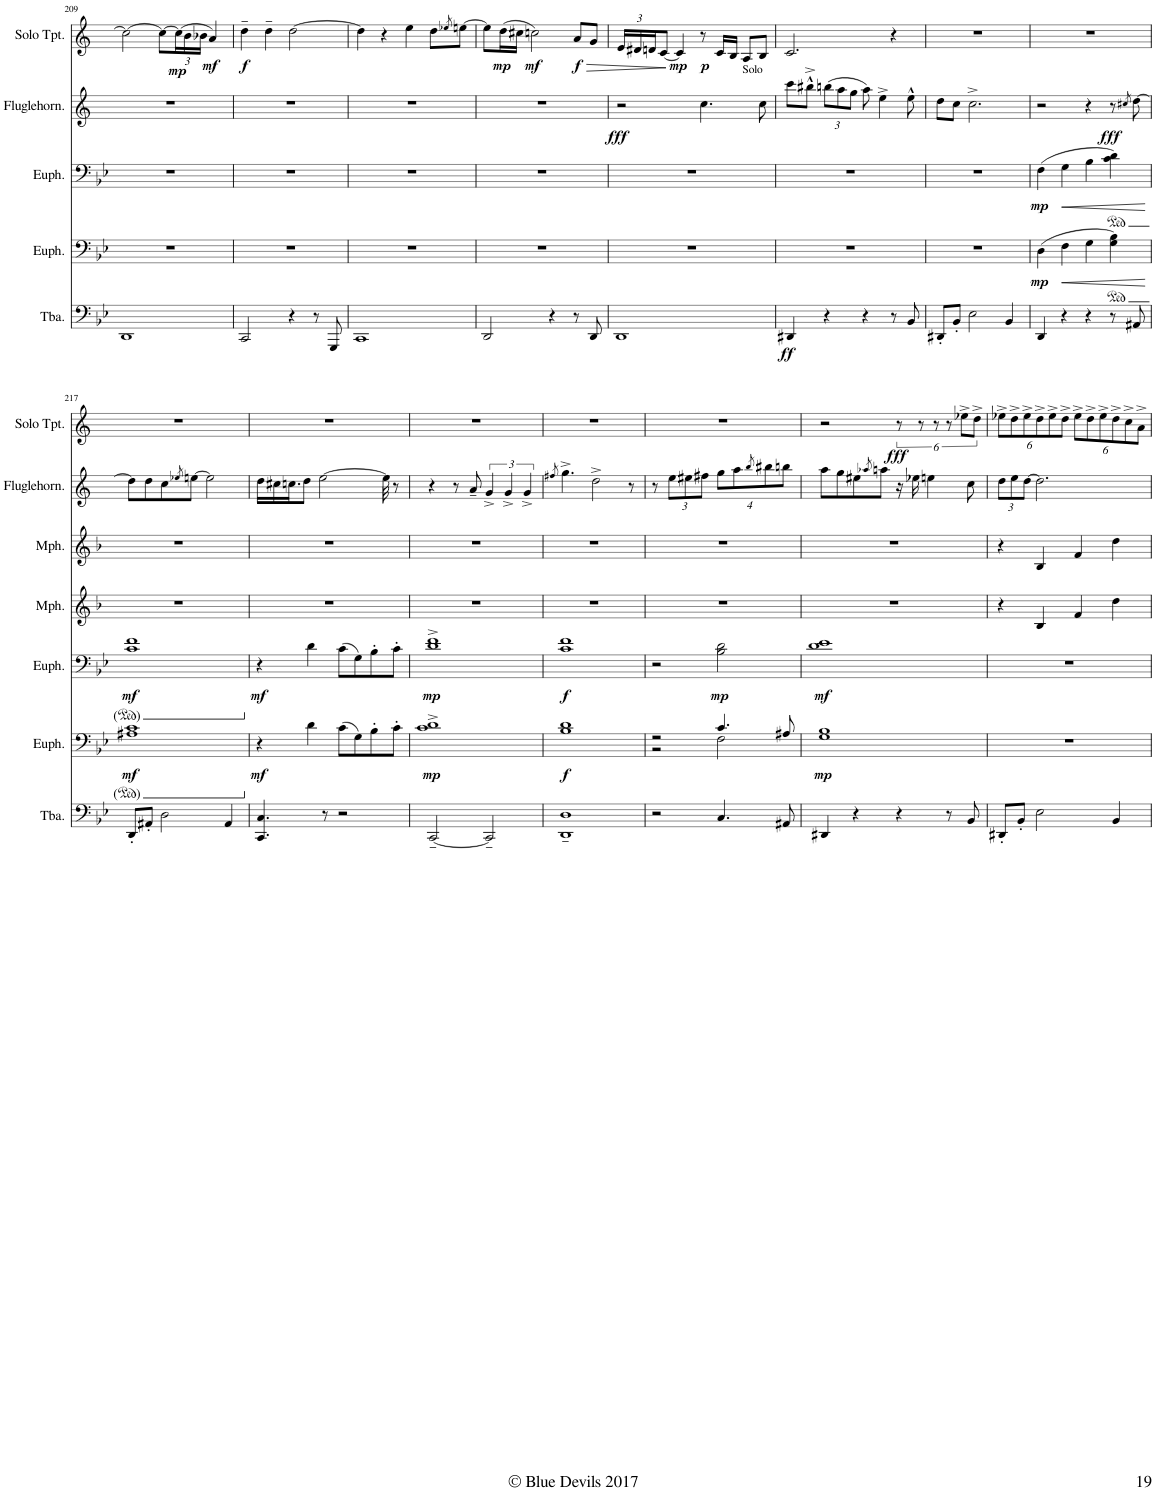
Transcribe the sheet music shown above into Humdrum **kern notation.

**kern	**dynam	**kern	**dynam	**kern	**dynam	**kern	**kern	**kern	**dynam	**kern	**dynam
*part7	*part7	*part6	*part6	*part5	*part5	*part4	*part3	*part2	*part2	*part1	*part1
*staff7	*staff7	*staff6	*staff6	*staff5	*staff5	*staff4	*staff3	*staff2	*staff2	*staff1	*staff1
*I"Tuba 1	*	*I"Euphonium	*	*I"Euphonium 1	*	*I"Mellophone 2	*I"Mellophone 1	*I"Fluglehorn	*	*I"Solo Bb Trumpet	*
*I'Tba.	*	*I'Euph.	*	*I'Euph.	*	*I'Mph.	*I'Mph.	*I'Fluglehorn.	*	*I'Solo Tpt.	*
!!LO:PB:g=z
*clefF4	*	*clefF4	*	*clefF4	*	*clefG2	*clefG2	*clefG2	*	*clefG2	*
*	*	*	*	*	*	*Trd4c7	*Trd4c7	*Trd1c2	*	*Trd1c2	*
*k[b-e-]	*	*k[b-e-]	*	*k[b-e-]	*	*k[b-]	*k[b-]	*k[]	*	*k[]	*
*M4/4	*	*M4/4	*	*M4/4	*	*M4/4	*M4/4	*M4/4	*	*M4/4	*
=209	=209	=209	=209	=209	=209	=209	=209	=209	=209	=209	=209
1DD	.	1r	.	1r	.	1r	1r	1r	.	2cc\_	.
.	.	.	.	.	.	.	.	.	.	8cc\L_	.
*	*	*	*	*	*	*	*	*	*	*Xbrackettup	*
!	!	!	!	!	!	!	!	!	!	!	!LO:DY:b
.	.	.	.	.	.	.	.	.	.	(24cc\L]	mp
.	.	.	.	.	.	.	.	.	.	24b\	.
.	.	.	.	.	.	.	.	.	.	24b-X\JJ	.
!	!	!	!	!	!	!	!	!	!	!	!LO:DY:b
.	.	.	.	.	.	.	.	.	.	4a/)	mf
=210	=210	=210	=210	=210	=210	=210	=210	=210	=210	=210	=210
!	!	!	!	!	!	!	!	!	!	!	!LO:DY:b
2CC/	.	1r	.	1r	.	1r	1r	1r	.	4dd~\	f
.	.	.	.	.	.	.	.	.	.	4dd~\	.
4r	.	.	.	.	.	.	.	.	.	[2dd\	.
8r	.	.	.	.	.	.	.	.	.	.	.
8GGG/	.	.	.	.	.	.	.	.	.	.	.
=211	=211	=211	=211	=211	=211	=211	=211	=211	=211	=211	=211
1CC	.	1r	.	1r	.	1r	1r	1r	.	4dd\]	.
.	.	.	.	.	.	.	.	.	.	4r	.
.	.	.	.	.	.	.	.	.	.	4ee\	.
.	.	.	.	.	.	.	.	.	.	8dd\L	.
.	.	.	.	.	.	.	.	.	.	8qee-X/	.
.	.	.	.	.	.	.	.	.	.	[8een\J	.
=212	=212	=212	=212	=212	=212	=212	=212	=212	=212	=212	=212
2DD/	.	1r	.	1r	.	1r	1r	1r	.	8ee\L]	.
!	!	!	!	!	!	!	!	!	!	!	!LO:DY:b
.	.	.	.	.	.	.	.	.	.	(16dd\L	mp
.	.	.	.	.	.	.	.	.	.	16cc#X\JJ	.
!	!	!	!	!	!	!	!	!	!	!	!LO:DY:b
.	.	.	.	.	.	.	.	.	.	2ccn\)	mf
4r	.	.	.	.	.	.	.	.	.	.	.
!	!	!	!	!	!	!	!	!	!	!	!LO:HP:b
!	!	!	!	!	!	!	!	!	!	!	!LO:DY:n=1:b
8r	.	.	.	.	.	.	.	.	.	8a/L	> f
8DD/	.	.	.	.	.	.	.	.	.	8g/J	.
=213	=213	=213	=213	=213	=213	=213	=213	=213	=213	=213	=213
!	!	!	!	!	!	!	!	!	!LO:DY:b	!	!
*	*	*	*	*	*	*	*	*^	*	*	*
1DD	.	1r	.	1r	.	1r	1r	2r	2.ryy	fff	24e/LL	.
.	.	.	.	.	.	.	.	.	.	.	24d#X/	.
.	.	.	.	.	.	.	.	.	.	.	24dn/J	.
.	.	.	.	.	.	.	.	.	.	.	[8c/J	.
!	!	!	!	!	!	!	!	!	!	!	!	!LO:DY:n=1:b
.	.	.	.	.	.	.	.	.	.	.	4c/]	] mp
!	!	!	!	!	!	!	!	!	!	!	!	!LO:DY:n=2:b
.	.	.	.	.	.	.	.	4.cc\	.	.	8r	p
.	.	.	.	.	.	.	.	.	.	.	16c/LL	.
.	.	.	.	.	.	.	.	.	.	.	16B/JJ	.
!	!	!	!	!	!	!	!	!	!LO:TX:a:t=Solo	!	!	!
.	.	.	.	.	.	.	.	.	4ryy	.	8A/L	.
.	.	.	.	.	.	.	.	8cc\	.	.	8B/J	.
=214	=214	=214	=214	=214	=214	=214	=214	=214	=214	=214	=214	=214
!	!LO:DY:b	!	!	!	!	!	!	!	!	!	!	!
*	*	*	*	*	*	*	*	*v	*v	*	*	*
4DD#X/	ff	1r	.	1r	.	1r	1r	8ccc\L	.	2.c/	.
.	.	.	.	.	.	.	.	8bb#X^^^\J	.	.	.
*	*	*	*	*	*	*	*	*Xbrackettup	*	*	*
4r	.	.	.	.	.	.	.	(12bbn\L	.	.	.
.	.	.	.	.	.	.	.	12aa\	.	.	.
.	.	.	.	.	.	.	.	12gg\J	.	.	.
4r	.	.	.	.	.	.	.	8aa\)	.	.	.
.	.	.	.	.	.	.	.	4ee^\	.	.	.
8r	.	.	.	.	.	.	.	.	.	4r	.
8BB-/	.	.	.	.	.	.	.	8ee^^\	.	.	.
=215	=215	=215	=215	=215	=215	=215	=215	=215	=215	=215	=215
8DD#X'/L	.	1r	.	1r	.	1r	1r	8dd\L	.	1r	.
8BB-'/J	.	.	.	.	.	.	.	8cc\J	.	.	.
2E-\	.	.	.	.	.	.	.	2.cc^\	.	.	.
4BB-/	.	.	.	.	.	.	.	.	.	.	.
=216	=216	=216	=216	=216	=216	=216	=216	=216	=216	=216	=216
!	!	!	!LO:DY:b	!	!LO:DY:b	!	!	!	!	!	!
4DD/	.	(4D\	mp	(4F\	mp	1r	1r	2r	.	1r	.
!	!	!	!LO:HP:b	!	!LO:HP:b	!	!	!	!	!	!
4r	.	4F\	<	4G\	<	.	.	.	.	.	.
4r	.	4G\	.	4B-\	.	.	.	4r	.	.	.
*	*	*ped	*	*	*	*	*	*	*	*	*
*	*	*	*	*ped	*	*	*	*	*	*	*
!	!	!	!	!	!	!	!	!	!LO:DY:b	!	!
8r	.	4G\ 4B-\)	.	4c\ 4d\)	.	.	.	8r	fff	.	.
.	.	.	.	.	.	.	.	8qcc#X/	.	.	.
8AA#X/	.	.	.	.	.	.	.	[8dd\	.	.	.
.	.	.	[	.	[	.	.	.	.	.	.
!!LO:LB:g=z
=217	=217	=217	=217	=217	=217	=217	=217	=217	=217	=217	=217
!	!	!	!LO:DY:b	!	!LO:DY:b	!	!	!	!	!	!
8DD'/L	.	1A#X 1c	mf	1c 1f	mf	1r	1r	8dd\L]	.	1r	.
8AA#X'/J	.	.	.	.	.	.	.	8dd\	.	.	.
2D\	.	.	.	.	.	.	.	8cc\	.	.	.
.	.	.	.	.	.	.	.	8qee-X/	.	.	.
.	.	.	.	.	.	.	.	[8een\J	.	.	.
.	.	.	.	.	.	.	.	2ee\]	.	.	.
4AA#/	.	.	.	.	.	.	.	.	.	.	.
=218	=218	=218	=218	=218	=218	=218	=218	=218	=218	=218	=218
*	*	*Xped	*	*	*	*	*	*	*	*	*
*	*	*	*	*Xped	*	*	*	*	*	*	*
!	!	!	!LO:DY:b	!	!LO:DY:b	!	!	!	!	!	!
4.CC/ 4.C/	.	4r	mf	4r	mf	1r	1r	16dd\LL	.	1r	.
.	.	.	.	.	.	.	.	16cc#X\	.	.	.
.	.	.	.	.	.	.	.	16.ccn\J	.	.	.
.	.	.	.	.	.	.	.	8dd\J	.	.	.
.	.	4d\	.	4d\	.	.	.	.	.	.	.
.	.	.	.	.	.	.	.	[2ee\	.	.	.
8r	.	.	.	.	.	.	.	.	.	.	.
2r	.	(8c\L	.	(8c\L	.	.	.	.	.	.	.
.	.	8G\)	.	8G\)	.	.	.	.	.	.	.
.	.	8B-'\	.	8B-'\	.	.	.	.	.	.	.
.	.	.	.	.	.	.	.	32ee\]	.	.	.
.	.	8c'\J	.	8c'\J	.	.	.	8r	.	.	.
=219	=219	=219	=219	=219	=219	=219	=219	=219	=219	=219	=219
!	!	!	!LO:DY:b	!	!LO:DY:b	!	!	!	!	!	!
[2CC~/	.	1c^ 1d^	mp	1d^ 1f^	mp	1r	1r	4r	.	1r	.
.	.	.	.	.	.	.	.	8r	.	.	.
.	.	.	.	.	.	.	.	8a~/	.	.	.
*	*	*	*	*	*	*	*	*brackettup	*	*	*
2CC~/]	.	.	.	.	.	.	.	6g^/	.	.	.
.	.	.	.	.	.	.	.	6g^/	.	.	.
.	.	.	.	.	.	.	.	6g^/	.	.	.
=220	=220	=220	=220	=220	=220	=220	=220	=220	=220	=220	=220
.	.	.	.	.	.	.	.	8qff#X/	.	.	.
!	!	!	!LO:DY:b	!	!LO:DY:b	!	!	!	!	!	!
1DD~ 1D~	.	1B- 1d	f	1c 1f	f	1r	1r	4.gg^\	.	1r	.
.	.	.	.	.	.	.	.	2dd^\	.	.	.
.	.	.	.	.	.	.	.	8r	.	.	.
=221	=221	=221	=221	=221	=221	=221	=221	=221	=221	=221	=221
*	*	*^	*	*	*	*	*	*	*	*	*
2r	.	2r	2r	.	2r	.	1r	1r	8r	.	1r	.
.	.	.	.	.	.	.	.	.	8ee\L	.	.	.
.	.	.	.	.	.	.	.	.	8ee#X\	.	.	.
.	.	.	.	.	.	.	.	.	8ff#X\J	.	.	.
!	!	!	!	!	!	!LO:DY:b	!	!	!	!	!	!
4.C/	.	4.c/	2F\	.	2B-\ 2d\	mp	.	.	8gg\L	.	.	.
.	.	.	.	.	.	.	.	.	8aa\	.	.	.
.	.	.	.	.	.	.	.	.	8qbb/	.	.	.
.	.	.	.	.	.	.	.	.	8bb#X\	.	.	.
8AA#X/	.	8A#X/	.	.	.	.	.	.	8bbn\J	.	.	.
*	*	*v	*v	*	*	*	*	*	*	*	*	*
=222	=222	=222	=222	=222	=222	=222	=222	=222	=222	=222	=222
!	!	!	!LO:DY:b	!	!LO:DY:b	!	!	!	!	!	!
4DD#X/	.	1G 1B-	mp	1d 1e-	mf	1r	1r	8aa\L	.	2r	.
.	.	.	.	.	.	.	.	8gg\	.	.	.
4r	.	.	.	.	.	.	.	8ee#X\	.	.	.
.	.	.	.	.	.	.	.	8qaa-X/	.	.	.
.	.	.	.	.	.	.	.	8aan\J	.	.	.
*	*	*	*	*	*	*	*	*	*	*brackettup	*
!	!	!	!	!	!	!	!	!	!	!	!LO:DY:b
4r	.	.	.	.	.	.	.	16r	.	12r	fff
.	.	.	.	.	.	.	.	16ee-X\	.	.	.
.	.	.	.	.	.	.	.	.	.	12r	.
.	.	.	.	.	.	.	.	4een\	.	.	.
.	.	.	.	.	.	.	.	.	.	12r	.
8r	.	.	.	.	.	.	.	.	.	12r	.
.	.	.	.	.	.	.	.	.	.	12ee-X^\L	.
8BB-/	.	.	.	.	.	.	.	8cc\	.	.	.
.	.	.	.	.	.	.	.	.	.	12dd^\J	.
=223	=223	=223	=223	=223	=223	=223	=223	=223	=223	=223	=223
*	*	*	*	*	*	*	*	*Xbrackettup	*	*Xbrackettup	*
8DD#X'/L	.	1r	.	1r	.	4r	4r	12dd\L	.	12ee-X^\L	.
.	.	.	.	.	.	.	.	12ee\	.	12dd^\	.
8BB-'/J	.	.	.	.	.	.	.	.	.	.	.
.	.	.	.	.	.	.	.	[12dd\J	.	12ee-^\	.
2E-\	.	.	.	.	.	4B-/	4B-/	2.dd\]	.	12dd^\	.
.	.	.	.	.	.	.	.	.	.	12ee-^\	.
.	.	.	.	.	.	.	.	.	.	12dd^\J	.
.	.	.	.	.	.	4f/	4f/	.	.	12ee-^\L	.
.	.	.	.	.	.	.	.	.	.	12dd^\	.
.	.	.	.	.	.	.	.	.	.	12ee-^\	.
4BB-/	.	.	.	.	.	4dd\	4dd\	.	.	12dd^\	.
.	.	.	.	.	.	.	.	.	.	12cc^\	.
.	.	.	.	.	.	.	.	.	.	12a^\J	.
=	=	=	=	=	=	=	=	=	=	=	=
*-	*-	*-	*-	*-	*-	*-	*-	*-	*-	*-	*-
